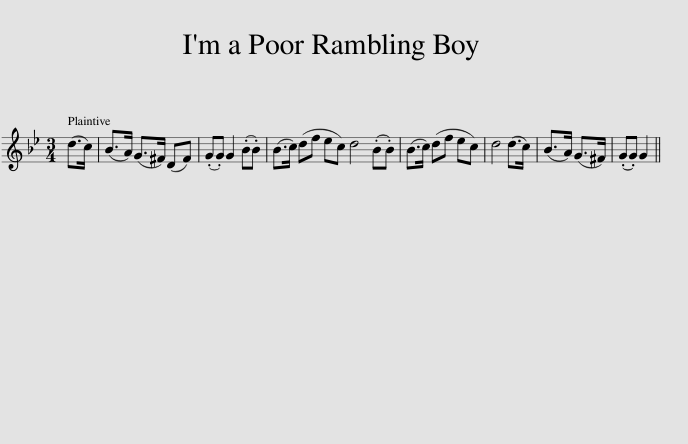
X:1
L:1/8
M:3/4
I:linebreak $
K:Bb
V:1 treble
V:1
 (d>c) | (B>A) (G>^F) (DF) | (.G.G) G2 (.B.B) | (B>c) (df ec) d4 (.B.B) | (B>c) (df ec) | %5
 d4 (d>c) | (B>A) (G>^F) | (.G.G) G2 || %8
